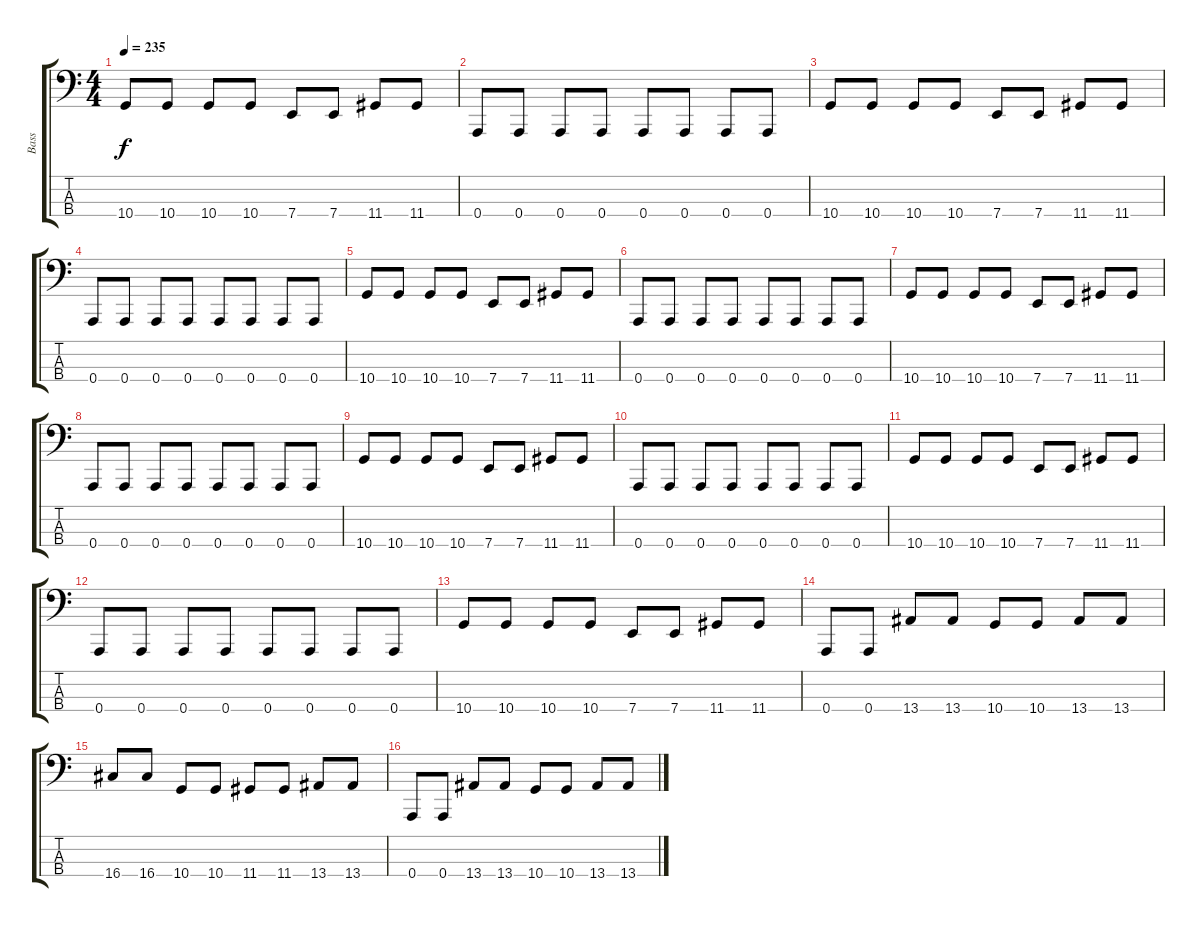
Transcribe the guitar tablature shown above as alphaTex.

\track ("Bass" "Bass") {instrument electricbasspick}
\staff {score tabs}
\tuning (D2 A1 E1 A0) {hide}
\ts (4 4)
\tempo 235
\clef f4
\ks c
10.4.8{dy f} 10.4.8 10.4.8 10.4.8 7.4.8 7.4.8 11.4.8 11.4.8 |
0.4.8 0.4.8 0.4.8 0.4.8 0.4.8 0.4.8 0.4.8 0.4.8 |
10.4.8 10.4.8 10.4.8 10.4.8 7.4.8 7.4.8 11.4.8 11.4.8 |
0.4.8 0.4.8 0.4.8 0.4.8 0.4.8 0.4.8 0.4.8 0.4.8 |
10.4.8 10.4.8 10.4.8 10.4.8 7.4.8 7.4.8 11.4.8 11.4.8 |
0.4.8 0.4.8 0.4.8 0.4.8 0.4.8 0.4.8 0.4.8 0.4.8 |
10.4.8 10.4.8 10.4.8 10.4.8 7.4.8 7.4.8 11.4.8 11.4.8 |
0.4.8 0.4.8 0.4.8 0.4.8 0.4.8 0.4.8 0.4.8 0.4.8 |
10.4.8 10.4.8 10.4.8 10.4.8 7.4.8 7.4.8 11.4.8 11.4.8 |
0.4.8 0.4.8 0.4.8 0.4.8 0.4.8 0.4.8 0.4.8 0.4.8 |
10.4.8 10.4.8 10.4.8 10.4.8 7.4.8 7.4.8 11.4.8 11.4.8 |
0.4.8 0.4.8 0.4.8 0.4.8 0.4.8 0.4.8 0.4.8 0.4.8 |
10.4.8 10.4.8 10.4.8 10.4.8 7.4.8 7.4.8 11.4.8 11.4.8 |
0.4.8 0.4.8 13.4.8 13.4.8 10.4.8 10.4.8 13.4.8 13.4.8 |
16.4.8 16.4.8 10.4.8 10.4.8 11.4.8 11.4.8 13.4.8 13.4.8 |
0.4.8 0.4.8 13.4.8 13.4.8 10.4.8 10.4.8 13.4.8 13.4.8
